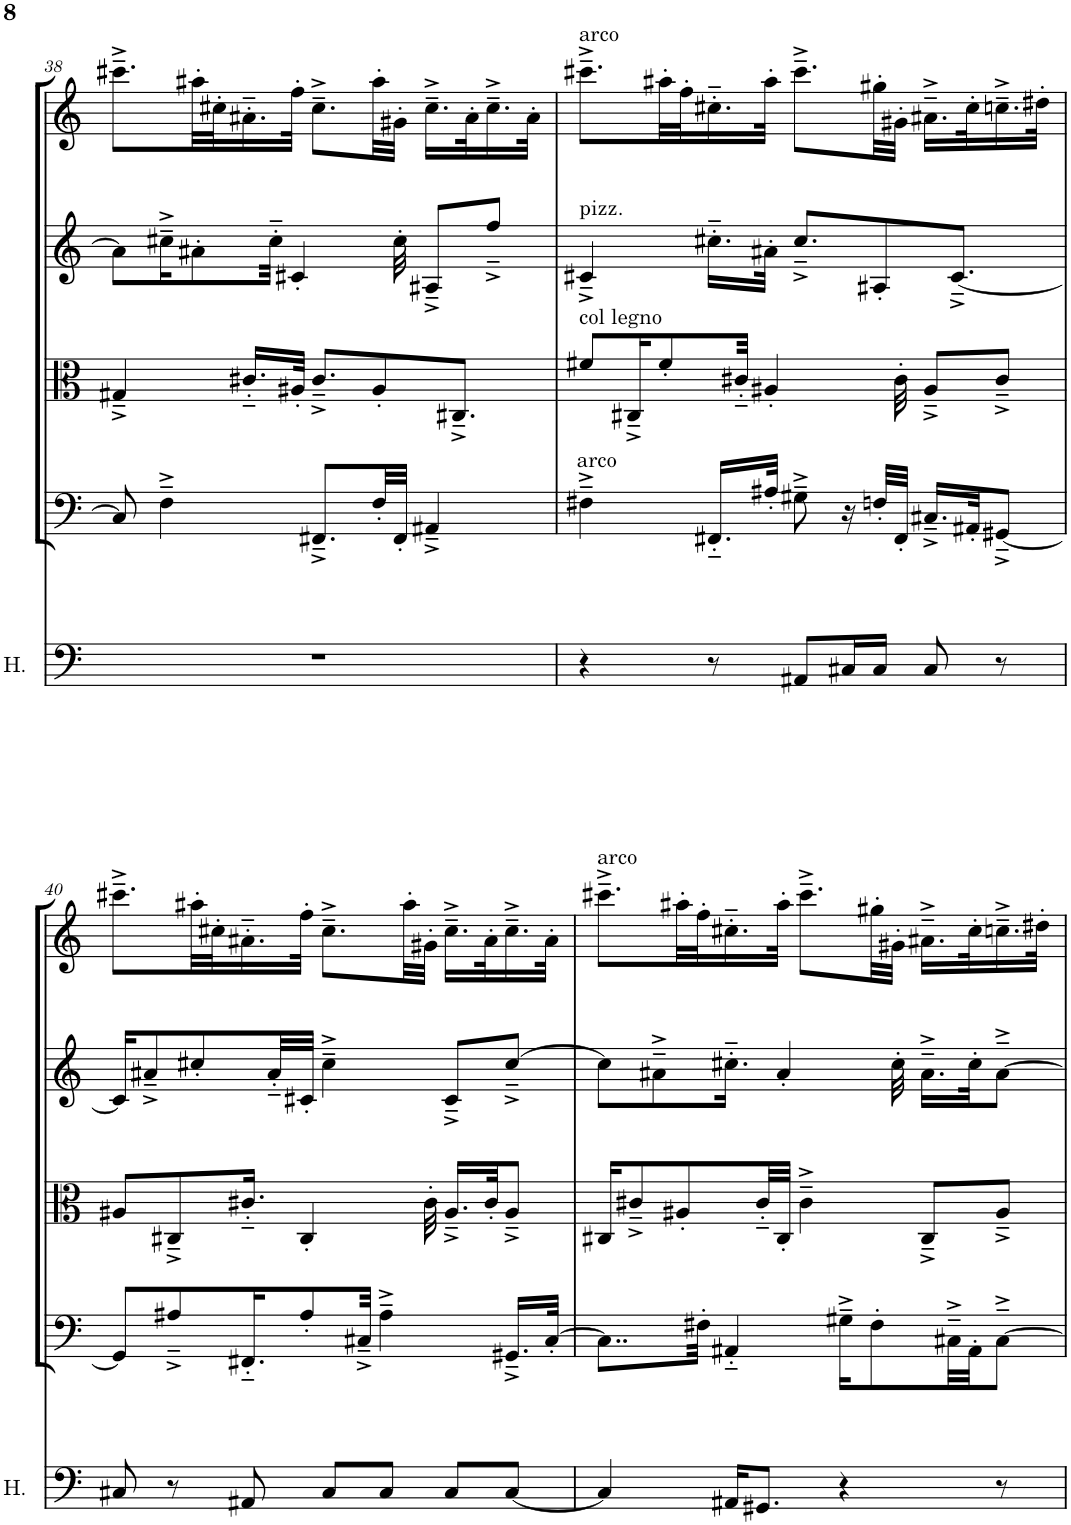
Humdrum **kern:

**kern	**kern	**kern	**kern	**kern
*part5	*part4	*part3	*part2	*part1
*staff5	*staff4	*staff3	*staff2	*staff1
*I"Homens	*I"Violoncello	*I"Viola	*I"Violin II	*I"Violin I
*I'H.	*I'Vc	*I'Vla	*I'Vln	*I'Vln
!!LO:PB:g=z
*clefF4	*clefF4	*clefC3	*clefG2	*clefG2
*k[]	*k[]	*k[]	*k[]	*k[]
*M7/8	*M7/8	*M7/8	*M7/8	*M7/8
=38	=38	=38	=38	=38
2..r	8C#/]	4G#X~^/	8a#\L]	8.ccc#X~^\L
.	4F~^\	.	16cc#X~^\K	.
.	.	.	8a#X'\	32aa#X'\LL
.	.	.	.	32cc#X'\J
.	.	16.c#X'~/LL	.	16.a#X'~\
.	.	.	32cc#'~\Jkk	.
.	.	32A#X'/JJk	4c#X'/	32ff'\JJk
.	8.FF#X~^/L	8.c#~^/L	.	8.cc#~^\L
.	32F'/LL	8A#'/	.	32aa#'\LL
.	32FF#'/JJJ	.	32cc#'\	32g#X'\JJJ
.	4AA#X~^/	.	8A#X~^/L	16.cc#~^\LL
.	.	8.C#X~^/J	.	.
.	.	.	.	32a#'\K
.	.	.	8ff~^/J	16.cc#~^\
.	.	.	.	32a#'\JJk
=39	=39	=39	=39	=39
!	!	!	!	!LO:TX:a:t=arco
!	!	!	!LO:TX:a:t=pizz.	!
!	!	!LO:TX:a:t=col legno	!	!
!	!LO:TX:a:t=arco	!	!	!
4r	4F#X~^\	8f#X/L	4c#X~^/	8.ccc#X~^\L
.	.	16C#X~^/K	.	.
.	.	8f#'/	.	32aa#X'\LL
.	.	.	.	32ff'\J
8r	16.FF#X'~/LL	.	16.cc#X'~\LL	16.cc#X'~\
.	.	32c#X'~/Jkk	.	.
.	32A#X'/JJk	4A#X'/	32a#X'\JJk	32aa#'\JJk
8AA#X/L	8G#X~^\	.	8.cc#~^/L	8.ccc#~^\L
16C#X/L	16r	.	.	.
16C#/JJ	32Fn'/LLL	.	8A#X'/	32gg#X'\LL
.	32FF#'/JJJ	32c#'\	.	32g#X'\JJJ
8C#/	16.C#X~^/LL	8A#~^/L	.	16.a#X~^\LL
.	.	.	[8.c#~^/J	.
.	32AA#X'/JK	.	.	32cc#'\K
8r	[8GG#X~^/J	8c#~^/J	.	16.ccn~^\
.	.	.	.	32dd#X'\JJk
!!LO:LB:g=z
=40	=40	=40	=40	=40
8C#X/	8GG#/L]	8A#X/L	16c#/KL]	8.ccc#X~^\L
.	.	.	8a#X~^/	.
8r	8A#X~^/	8C#X~^/	.	.
.	.	.	8cc#X'/	32aa#X'\LL
.	.	.	.	32cc#X'\J
8AA#X/	16.FF#X'~/K	16.c#X'~/Jk	.	16.a#X'~\
.	.	.	32a#'~/LL	.
.	8A#'/	4C#'/	32c#X'/JJJ	32ff'\JJk
8C#/L	.	.	4cc#~^\	8.cc#~^\L
.	32C#X~^/Jkk	.	.	.
8C#/J	4A#~^\	.	.	.
.	.	.	.	32aa#'\LL
.	.	32c#'\	.	32g#X'\JJJ
8C#/L	.	16.A#~^/LL	8c#~^/L	16.cc#~^\LL
.	.	32c#'/JK	.	32a#'\K
[8C#/J	16.GG#X~^/LL	8A#~^/J	[8cc#~^/J	16.cc#~^\
.	[32C#'/JJk	.	.	32a#'\JJk
=41	=41	=41	=41	=41
!	!	!	!	!LO:TX:a:t=arco
4C#/]	8..C#\L]	16C#X/KL	8cc#\L]	8.ccc#X~^\L
.	.	8c#X~^/	.	.
.	.	.	8a#X~^\	.
.	.	8A#X'/	.	32aa#X'\LL
.	32F#X'\Jkk	.	.	32ff'\J
16AA#X/KL	4AA#X'~/	.	16.cc#X'~\Jk	16.cc#X'~\
8.GG#X/J	.	32c#'~/LL	.	.
.	.	32C#'/JJJ	4a#'/	32aa#'\JJk
.	.	4c#~^\	.	8.ccc#~^\L
4r	16G#X~^\KL	.	.	.
.	8F#'\	.	.	32gg#X'\LL
.	.	.	32cc#'\	32g#X'\JJJ
.	.	8C#~^/L	16.a#~^\LL	16.a#X~^\LL
.	32C#X~^\LL	.	.	.
.	32AA#'\JJ	.	32cc#'\JK	32cc#'\K
8r	[8C#~^\J	8A#~^/J	[8a#~^\J	16.ccn~^\
.	.	.	.	32dd#X'\JJk
=	=	=	=	=
*-	*-	*-	*-	*-
